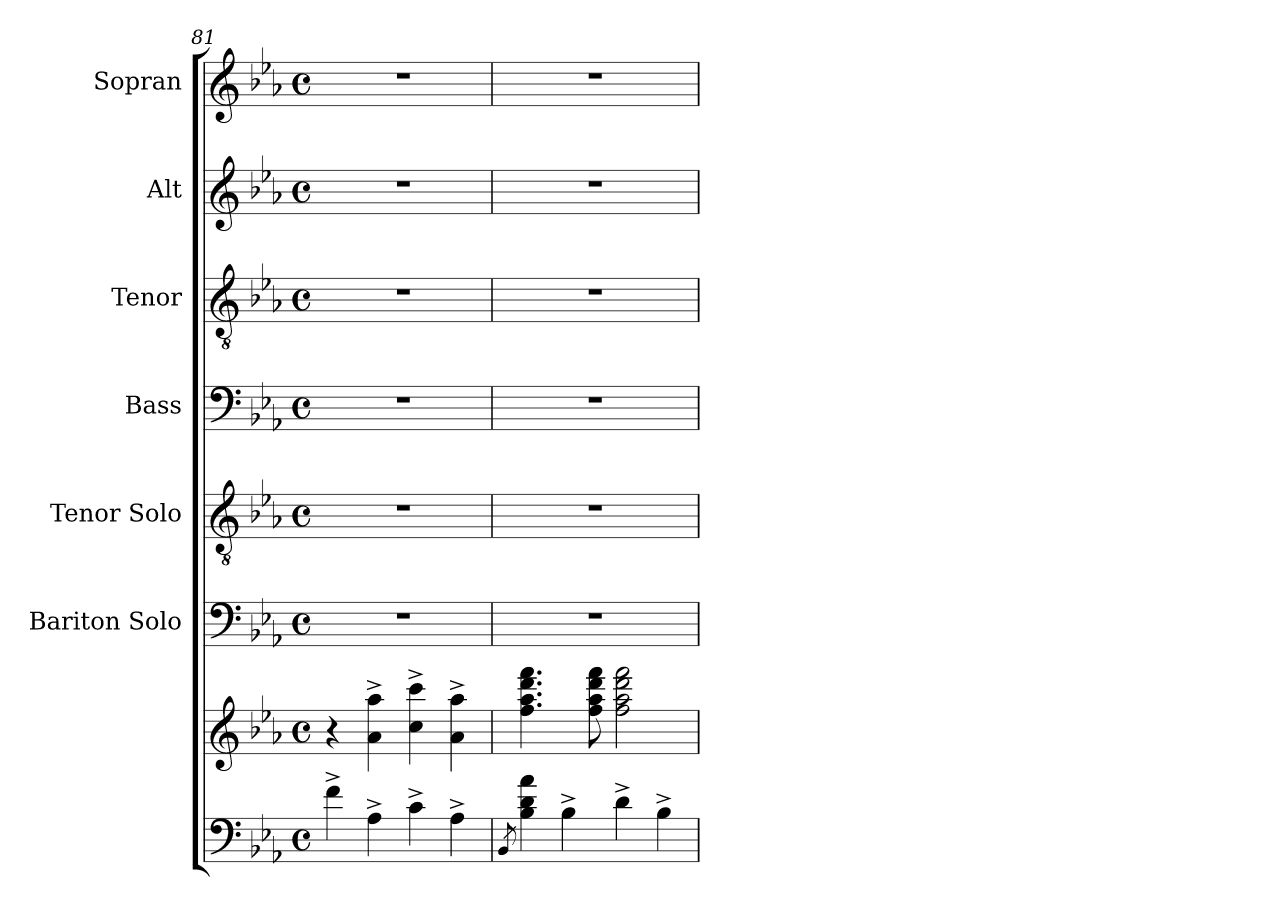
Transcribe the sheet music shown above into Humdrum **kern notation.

**kern	**kern	**kern	**kern	**kern	**kern	**kern	**kern
*part7	*part7	*part6	*part5	*part4	*part3	*part2	*part1
*staff8	*staff7	*staff6	*staff5	*staff4	*staff3	*staff2	*staff1
*	*	*I"Bariton Solo	*I"Tenor Solo	*I"Bass	*I"Tenor	*I"Alt	*I"Sopran
*	*	*	*	*I'B.	*I'T.	*I'A.	*I'S.
*clefF4	*clefG2	*clefF4	*clefGv2	*clefF4	*clefGv2	*clefG2	*clefG2
*k[b-e-a-]	*k[b-e-a-]	*k[b-e-a-]	*k[b-e-a-]	*k[b-e-a-]	*k[b-e-a-]	*k[b-e-a-]	*k[b-e-a-]
*E-:	*E-:	*E-:	*E-:	*E-:	*E-:	*E-:	*E-:
*M4/4	*M4/4	*M4/4	*M4/4	*M4/4	*M4/4	*M4/4	*M4/4
*met(c)	*met(c)	*met(c)	*met(c)	*met(c)	*met(c)	*met(c)	*met(c)
=81	=81	=81	=81	=81	=81	=81	=81
4f^>\	4r	1r	1r	1r	1r	1r	1r
4A-^>\	4a-\^> 4aa-\^>	.	.	.	.	.	.
4c^>\	4cc\^> 4ccc\^>	.	.	.	.	.	.
4A-^>\	4a-\^> 4aa-\^>	.	.	.	.	.	.
=82	=82	=82	=82	=82	=82	=82	=82
8qBB-/	.	.	.	.	.	.	.
4B-\ 4d\ 4a-\	4.ff\ 4.aa-\ 4.ddd\ 4.fff\	1r	1r	1r	1r	1r	1r
4B-^>\	.	.	.	.	.	.	.
.	8ff\ 8aa-\ 8ddd\ 8fff\	.	.	.	.	.	.
4d^>\	2ff\ 2aa-\ 2ddd\ 2fff\	.	.	.	.	.	.
4B-^>\	.	.	.	.	.	.	.
=	=	=	=	=	=	=	=
*-	*-	*-	*-	*-	*-	*-	*-
